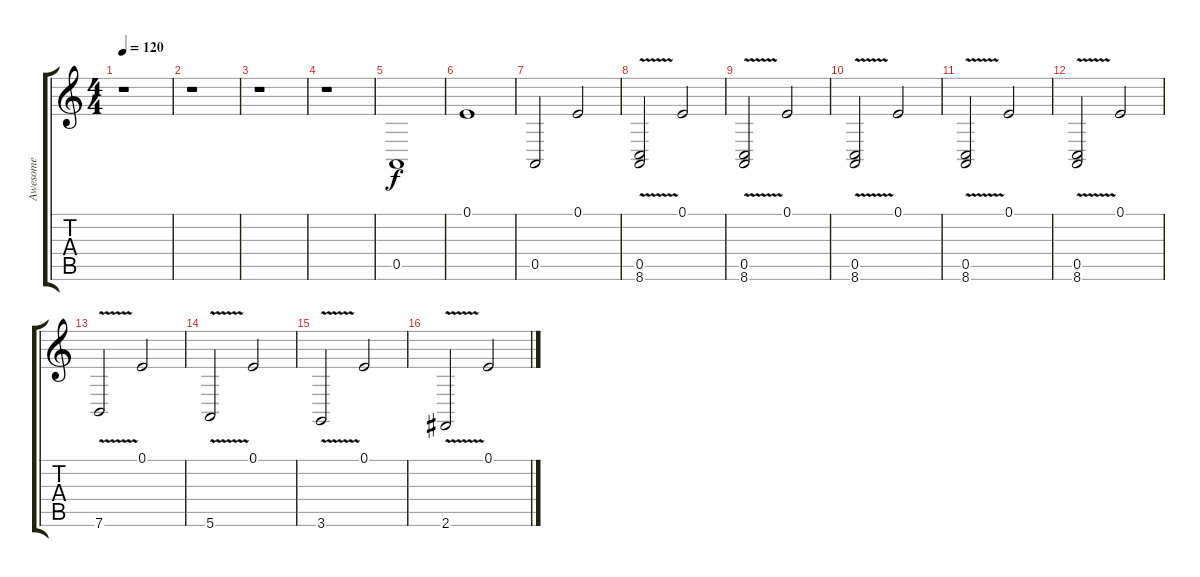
\track ("Awesome" "Awesome") {instrument koto}
\staff {score tabs}
\tuning (E4 B3 G3 D3 A2 E2) {hide}
\ts (4 4)
\tempo 120
\clef g2
\ks c
r.1{dy f} |
r.1 |
r.1 |
r.1 |
0.5.1 |
0.1.1 |
0.5.2 0.1.2 |
(0.5 8.6{v}).2 0.1.2 |
(0.5 8.6{v}).2 0.1.2 |
(0.5 8.6{v}).2 0.1.2 |
(0.5 8.6{v}).2 0.1.2 |
(0.5 8.6{v}).2 0.1.2 |
7.6{v}.2 0.1.2 |
5.6{v}.2 0.1.2 |
3.6{v}.2 0.1.2 |
2.6{v}.2 0.1.2
